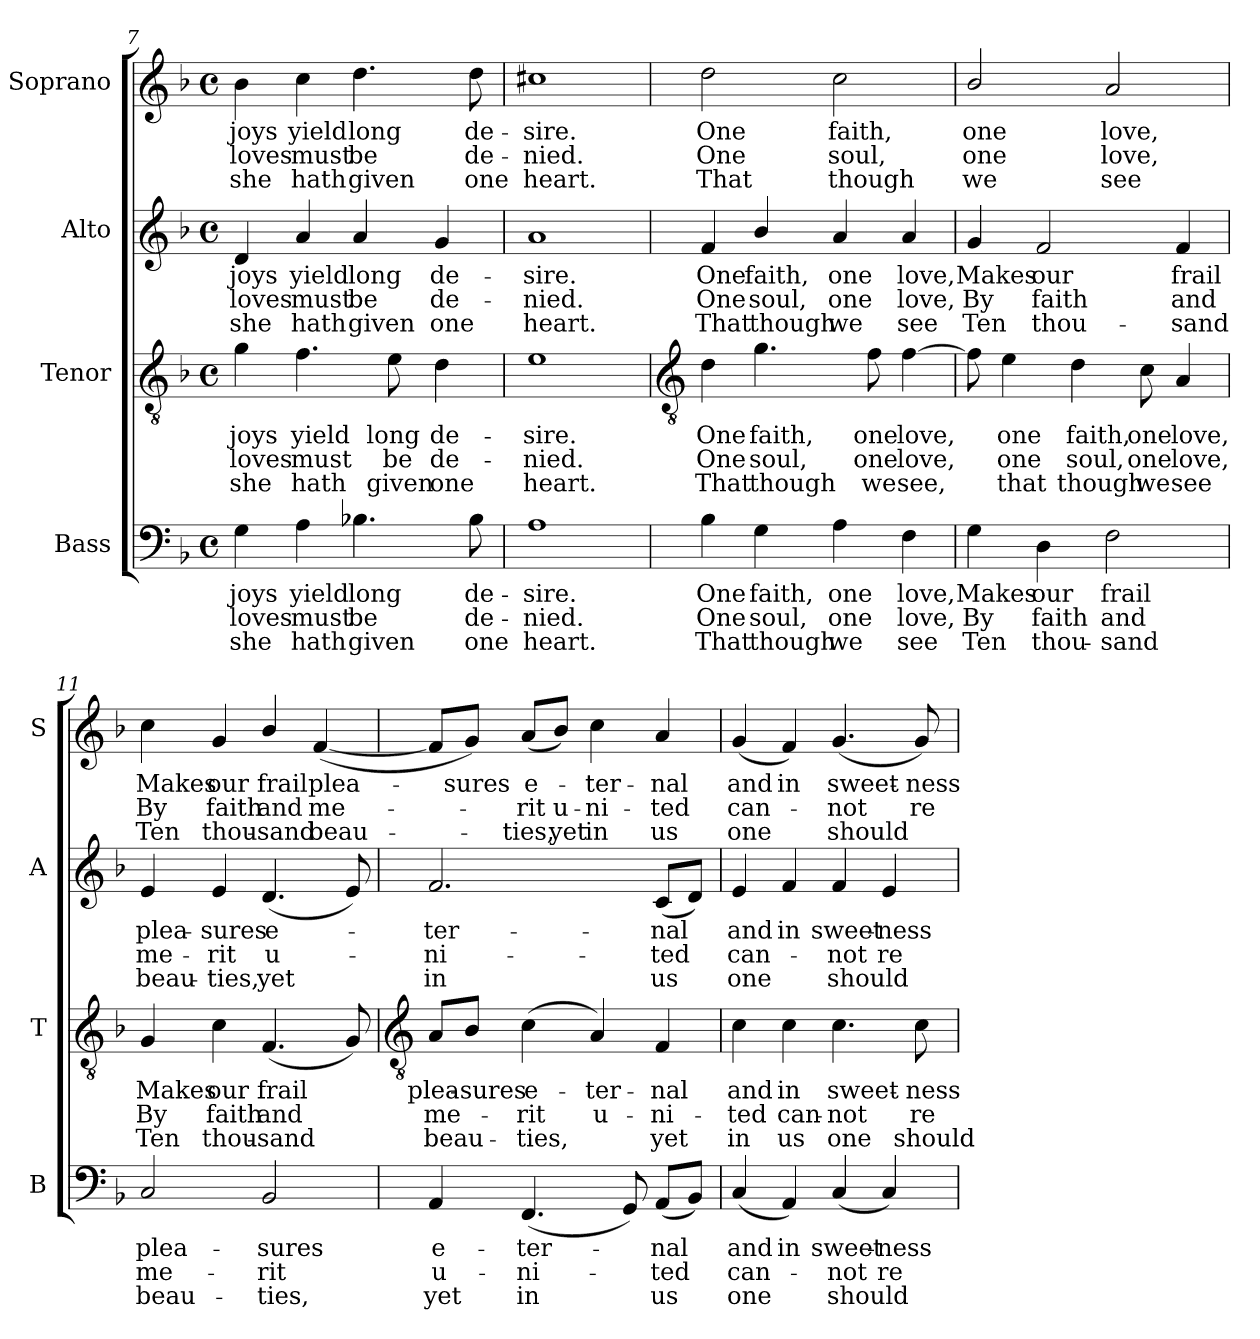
**kern	**text	**text	**text	**kern	**text	**text	**text	**kern	**text	**text	**text	**kern	**text	**text	**text
*part4	*part4	*part4	*part4	*part3	*part3	*part3	*part3	*part2	*part2	*part2	*part2	*part1	*part1	*part1	*part1
*staff4	*staff4	*staff4	*staff4	*staff3	*staff3	*staff3	*staff3	*staff2	*staff2	*staff2	*staff2	*staff1	*staff1	*staff1	*staff1
*I"Bass	*	*	*	*I"Tenor	*	*	*	*I"Alto	*	*	*	*I"Soprano	*	*	*
*I'B	*	*	*	*I'T	*	*	*	*I'A	*	*	*	*I'S	*	*	*
*clefF4	*	*	*	*clefGv2	*	*	*	*clefG2	*	*	*	*clefG2	*	*	*
*k[b-]	*	*	*	*k[b-]	*	*	*	*k[b-]	*	*	*	*k[b-]	*	*	*
*F:	*	*	*	*F:	*	*	*	*F:	*	*	*	*F:	*	*	*
*M4/4	*	*	*	*M4/4	*	*	*	*M4/4	*	*	*	*M4/4	*	*	*
*met(c)	*	*	*	*met(c)	*	*	*	*met(c)	*	*	*	*met(c)	*	*	*
=7	=7	=7	=7	=7	=7	=7	=7	=7	=7	=7	=7	=7	=7	=7	=7
!	!LO:LY:b	!LO:LY:b	!LO:LY:b	!	!LO:LY:b	!LO:LY:b	!LO:LY:b	!	!LO:LY:b	!LO:LY:b	!LO:LY:b	!	!LO:LY:b	!LO:LY:b	!LO:LY:b
4G	joys	loves	she	4g	joys	loves	she	4d	joys	loves	she	4b-	joys	loves	she
!	!LO:LY:b	!LO:LY:b	!LO:LY:b	!	!LO:LY:b	!LO:LY:b	!LO:LY:b	!	!LO:LY:b	!LO:LY:b	!LO:LY:b	!	!LO:LY:b	!LO:LY:b	!LO:LY:b
4A	yield	must	hath	4.f	yield	must	hath	4a	yield	must	hath	4cc	yield	must	hath
!	!LO:LY:b	!LO:LY:b	!LO:LY:b	!	!	!	!	!	!LO:LY:b	!LO:LY:b	!LO:LY:b	!	!LO:LY:b	!LO:LY:b	!LO:LY:b
4.B-X	long	be	given	.	.	.	.	4a	long	be	given	4.dd	long	be	given
!	!	!	!	!	!LO:LY:b	!LO:LY:b	!LO:LY:b	!	!	!	!	!	!	!	!
.	.	.	.	8e	long	be	given	.	.	.	.	.	.	.	.
!	!	!	!	!	!LO:LY:b	!LO:LY:b	!LO:LY:b	!	!LO:LY:b	!LO:LY:b	!LO:LY:b	!	!	!	!
.	.	.	.	4d	de-	-de-	-one	4g	de-	-de-	-one	.	.	.	.
!	!LO:LY:b	!LO:LY:b	!LO:LY:b	!	!	!	!	!	!	!	!	!	!LO:LY:b	!LO:LY:b	!LO:LY:b
8B-	de-	-de-	-one	.	.	.	.	.	.	.	.	8dd	de-	-de-	-one
=8	=8	=8	=8	=8	=8	=8	=8	=8	=8	=8	=8	=8	=8	=8	=8
!	!LO:LY:b	!LO:LY:b	!LO:LY:b	!	!LO:LY:b	!LO:LY:b	!LO:LY:b	!	!LO:LY:b	!LO:LY:b	!LO:LY:b	!	!LO:LY:b	!LO:LY:b	!LO:LY:b
1A	sire.	nied.	heart.	1e	sire.	nied.	heart.	1a	sire.	nied.	heart.	1cc#X	sire.	nied.	heart.
!!LO:LB:g=z
=9	=9	=9	=9	=9	=9	=9	=9	=9	=9	=9	=9	=9	=9	=9	=9
*	*	*	*	*clefGv2	*	*	*	*	*	*	*	*	*	*	*
!	!LO:LY:b	!LO:LY:b	!LO:LY:b	!	!LO:LY:b	!LO:LY:b	!LO:LY:b	!	!LO:LY:b	!LO:LY:b	!LO:LY:b	!	!LO:LY:b	!LO:LY:b	!LO:LY:b
4B-	One	One	That	4d	One	One	That	4f	One	One	That	2dd	One	One	That
!	!LO:LY:b	!LO:LY:b	!LO:LY:b	!	!LO:LY:b	!LO:LY:b	!LO:LY:b	!	!LO:LY:b	!LO:LY:b	!LO:LY:b	!	!	!	!
4G	faith,	soul,	though	4.g	faith,	soul,	though	4b-/	faith,	soul,	though	.	.	.	.
!	!LO:LY:b	!LO:LY:b	!LO:LY:b	!	!	!	!	!	!LO:LY:b	!LO:LY:b	!LO:LY:b	!	!LO:LY:b	!LO:LY:b	!LO:LY:b
4A	one	one	we	.	.	.	.	4a	one	one	we	2cc	faith,	soul,	though
!	!	!	!	!	!LO:LY:b	!LO:LY:b	!LO:LY:b	!	!	!	!	!	!	!	!
.	.	.	.	8f	one	one	we	.	.	.	.	.	.	.	.
!	!LO:LY:b	!LO:LY:b	!LO:LY:b	!	!LO:LY:b	!LO:LY:b	!LO:LY:b	!	!LO:LY:b	!LO:LY:b	!LO:LY:b	!	!	!	!
4F	love,	love,	see	[4f	love,	love,	see,	4a	love,	love,	see	.	.	.	.
=10	=10	=10	=10	=10	=10	=10	=10	=10	=10	=10	=10	=10	=10	=10	=10
!	!LO:LY:b	!LO:LY:b	!LO:LY:b	!	!	!	!	!	!LO:LY:b	!LO:LY:b	!LO:LY:b	!	!LO:LY:b	!LO:LY:b	!LO:LY:b
4G	Makes	By	Ten	8f]	.	.	.	4g	Makes	By	Ten	2b-/	one	one	we
!	!	!	!	!	!LO:LY:b	!LO:LY:b	!LO:LY:b	!	!	!	!	!	!	!	!
.	.	.	.	4e	one	one	that	.	.	.	.	.	.	.	.
!	!LO:LY:b	!LO:LY:b	!LO:LY:b	!	!	!	!	!	!LO:LY:b	!LO:LY:b	!LO:LY:b	!	!	!	!
4D	our	faith	thou-	.	.	.	.	2f	our	faith	thou-	.	.	.	.
!	!	!	!	!	!LO:LY:b	!LO:LY:b	!LO:LY:b	!	!	!	!	!	!	!	!
.	.	.	.	4d	faith,	soul,	though	.	.	.	.	.	.	.	.
!	!LO:LY:b	!LO:LY:b	!LO:LY:b	!	!	!	!	!	!	!	!	!	!LO:LY:b	!LO:LY:b	!LO:LY:b
2F	-frail	and	sand	.	.	.	.	.	.	.	.	2a	love,	love,	see
!	!	!	!	!	!LO:LY:b	!LO:LY:b	!LO:LY:b	!	!	!	!	!	!	!	!
.	.	.	.	8c	one	one	we	.	.	.	.	.	.	.	.
!	!	!	!	!	!LO:LY:b	!LO:LY:b	!LO:LY:b	!	!LO:LY:b	!LO:LY:b	!LO:LY:b	!	!	!	!
.	.	.	.	4A	love,	love,	see	4f	-frail	and	sand	.	.	.	.
=11	=11	=11	=11	=11	=11	=11	=11	=11	=11	=11	=11	=11	=11	=11	=11
!	!LO:LY:b	!LO:LY:b	!LO:LY:b	!	!LO:LY:b	!LO:LY:b	!LO:LY:b	!	!LO:LY:b	!LO:LY:b	!LO:LY:b	!	!LO:LY:b	!LO:LY:b	!LO:LY:b
2C	plea-	-me-	-beau-	4G	Makes	By	Ten	4e	plea-	-me-	-beau-	4cc	Makes	By	Ten
!	!	!	!	!	!LO:LY:b	!LO:LY:b	!LO:LY:b	!	!LO:LY:b	!LO:LY:b	!LO:LY:b	!	!LO:LY:b	!LO:LY:b	!LO:LY:b
.	.	.	.	4c	our	faith	thou-	4e	-sures	rit	ties,	4g	our	faith	thou-
!	!LO:LY:b	!LO:LY:b	!LO:LY:b	!	!LO:LY:b	!LO:LY:b	!LO:LY:b	!	!LO:LY:b	!LO:LY:b	!LO:LY:b	!	!LO:LY:b	!LO:LY:b	!LO:LY:b
2BB-	-sures	rit	ties,	(<4.F	-frail	and	sand	(<4.d	e-	u-	yet	4b-/	-frail	and	sand
!	!	!	!	!	!	!	!	!	!	!	!	!	!LO:LY:b	!LO:LY:b	!LO:LY:b
.	.	.	.	.	.	.	.	.	.	.	.	(<[4f	plea-	me-	beau-
.	.	.	.	8G)	.	.	.	8e)	.	.	.	.	.	.	.
!!LO:LB:g=z
=12	=12	=12	=12	=12	=12	=12	=12	=12	=12	=12	=12	=12	=12	=12	=12
*	*	*	*	*clefGv2	*	*	*	*	*	*	*	*	*	*	*
!	!LO:LY:b	!LO:LY:b	!LO:LY:b	!	!LO:LY:b	!LO:LY:b	!LO:LY:b	!	!LO:LY:b	!LO:LY:b	!LO:LY:b	!	!	!	!
4AA	e-	-u-	-yet	8A/L	plea-	-me-	beau-	2.f	ter-	-ni-	-in	8f/L]	.	.	.
!	!	!	!	!	!LO:LY:b	!	!	!	!	!	!	!	!LO:LY:b	!	!
.	.	.	.	8B-/J	sures	.	.	.	.	.	.	8g/J)	sures	.	.
!	!LO:LY:b	!LO:LY:b	!LO:LY:b	!	!LO:LY:b	!LO:LY:b	!LO:LY:b	!	!	!	!	!	!LO:LY:b	!LO:LY:b	!LO:LY:b
(<4.FF	ter-	ni-	in	(<4c	e-	-rit	ties,	.	.	.	.	(<8a/L	e-	rit	ties,
!	!	!	!	!	!	!	!	!	!	!	!	!	!	!LO:LY:b	!LO:LY:b
.	.	.	.	.	.	.	.	.	.	.	.	8b-/J)	.	u-	-yet
!	!	!	!	!	!LO:LY:b	!LO:LY:b	!	!	!	!	!	!	!LO:LY:b	!LO:LY:b	!LO:LY:b
.	.	.	.	4A)	ter-	-u-	.	.	.	.	.	4cc	ter-	-ni-	-in
8GG)	.	.	.	.	.	.	.	.	.	.	.	.	.	.	.
!	!LO:LY:b	!LO:LY:b	!LO:LY:b	!	!LO:LY:b	!LO:LY:b	!LO:LY:b	!	!LO:LY:b	!LO:LY:b	!LO:LY:b	!	!LO:LY:b	!LO:LY:b	!LO:LY:b
(<8AAL	nal	ted	us	4F	-nal	ni-	-yet	(<8cL	nal	ted	us	4a	nal	ted	us
8BB-J)	.	.	.	.	.	.	.	8dJ)	.	.	.	.	.	.	.
=13	=13	=13	=13	=13	=13	=13	=13	=13	=13	=13	=13	=13	=13	=13	=13
!	!LO:LY:b	!LO:LY:b	!LO:LY:b	!	!LO:LY:b	!LO:LY:b	!LO:LY:b	!	!LO:LY:b	!LO:LY:b	!LO:LY:b	!	!LO:LY:b	!LO:LY:b	!LO:LY:b
(<4C	and	can-	one	4c	and	ted	in	4e	and	can-	one	(<4g	and	can-	one
!	!LO:LY:b	!	!	!	!LO:LY:b	!LO:LY:b	!LO:LY:b	!	!LO:LY:b	!	!	!	!LO:LY:b	!	!
4AA)	in	.	.	4c	in	can-	-us	4f	in	.	.	4f)	in	.	.
!	!LO:LY:b	!LO:LY:b	!LO:LY:b	!	!LO:LY:b	!LO:LY:b	!LO:LY:b	!	!LO:LY:b	!LO:LY:b	!LO:LY:b	!	!LO:LY:b	!LO:LY:b	!LO:LY:b
(<4C	sweet-	-not	should	4.c	sweet-	-not	one	4f	sweet-	-not	should	(<4.g	sweet-	-not	should
!	!LO:LY:b	!LO:LY:b	!	!	!	!	!	!	!LO:LY:b	!LO:LY:b	!	!	!	!	!
4C)	ness	re-	.	.	.	.	.	4e	ness	re-	.	.	.	.	.
!	!	!	!	!	!LO:LY:b	!LO:LY:b	!LO:LY:b	!	!	!	!	!	!LO:LY:b	!LO:LY:b	!
.	.	.	.	8c	ness	re-	-should	.	.	.	.	8g)	ness	re-	.
=	=	=	=	=	=	=	=	=	=	=	=	=	=	=	=
*-	*-	*-	*-	*-	*-	*-	*-	*-	*-	*-	*-	*-	*-	*-	*-
